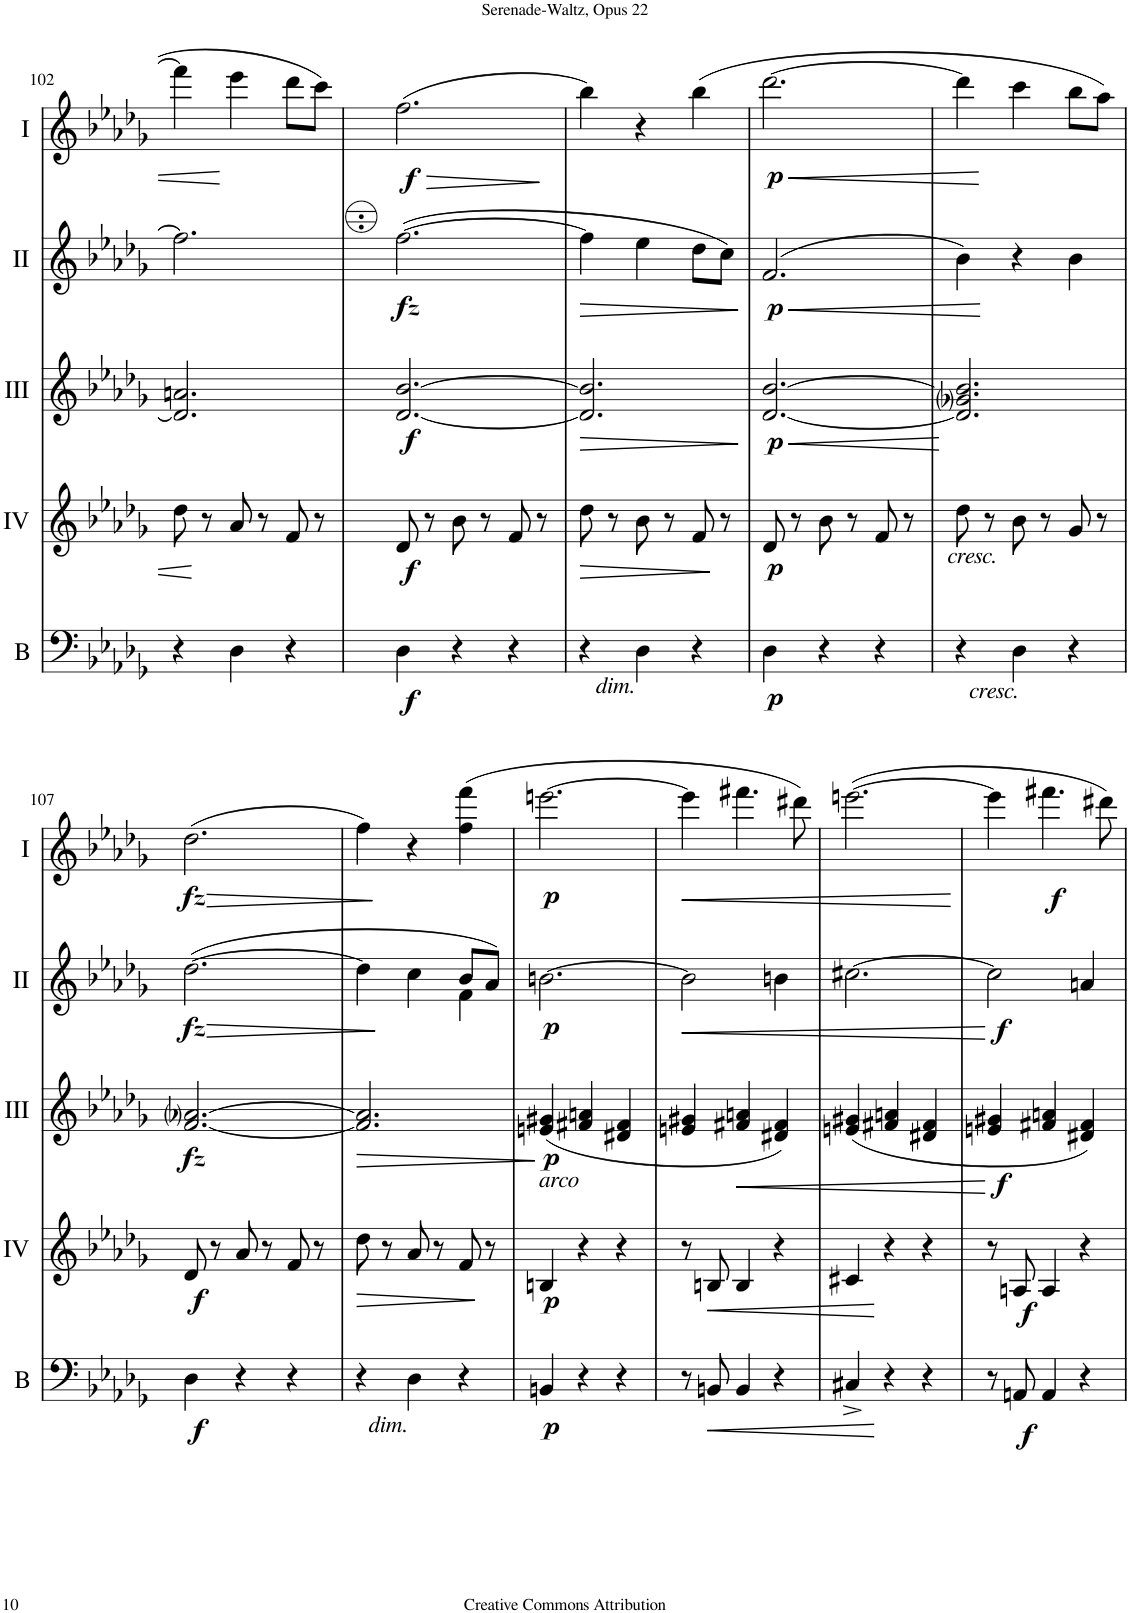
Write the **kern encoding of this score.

**kern	**dynam	**kern	**dynam	**kern	**dynam	**kern	**dynam	**kern	**dynam
*part5	*part5	*part4	*part4	*part3	*part3	*part2	*part2	*part1	*part1
*staff5	*staff5	*staff4	*staff4	*staff3	*staff3	*staff2	*staff2	*staff1	*staff1
*I"Bass	*	*I"Acc. 4	*	*I"Acc. 3	*	*I"Acc. 2	*	*I"Acc. 1	*
*I'B	*	*	*	*	*	*	*	*	*
!!LO:PB:g=z
*clefF4	*	*clefG2	*	*clefG2	*	*clefG2	*	*clefG2	*
*Trd7c12	*	*Trd7c12	*	*Trd7c12	*	*	*	*	*
*k[b-e-a-d-g-]	*	*k[b-e-a-d-g-]	*	*k[b-e-a-d-g-]	*	*k[b-e-a-d-g-]	*	*k[b-e-a-d-g-]	*
*M3/4	*	*M3/4	*	*M3/4	*	*M3/4	*	*M3/4	*
=102	=102	=102	=102	=102	=102	=102	=102	=102	=102
4r	.	8dd-\	.	2.d-/] 2.an/	.	2.ff\]	.	4fff\]	.
.	.	8r	.	.	.	.	.	.	.
4D-\	.	8a-/	.	.	.	.	.	4eee-\	.
.	.	8r	.	.	.	.	.	.	.
4r	.	8f/	.	.	.	.	.	8ddd-\L	.
.	.	8r	.	.	.	.	.	8ccc\J	.
=103	=103	=103	=103	=103	=103	=103	=103	=103	=103
!	!LO:DY:b	!	!LO:DY:b	!	!LO:DY:b	!	!LO:DY:b	!	!LO:HP:b
!	!	!	!	!	!	!	!	!	!LO:DY:n=1:b
4D-\	f	8d-/	f	[2.d-/ [2.b-/	f	([2.ff\	fz	(2.ff\	> f
.	.	8r	.	.	.	.	.	.	.
4r	.	8b-\	.	.	.	.	.	.	.
.	.	8r	.	.	.	.	.	.	.
4r	.	8f/	.	.	.	.	.	.	.
.	.	8r	.	.	.	.	.	.	.
.	.	.	.	.	.	.	.	.	]
=104	=104	=104	=104	=104	=104	=104	=104	=104	=104
!	!	!	!LO:HP:b	!	!LO:HP:b	!	!LO:HP:b	!	!
4r	.	8dd-\	>	2.d-/] 2.b-/]	>	4ff\]	>	4bb-\)	.
.	.	8r	.	.	.	.	.	.	.
!LO:TX:b:i:t=dim.	!	!	!	!	!	!	!	!	!
4D-\	.	8b-\	.	.	.	4ee-\	.	4r	.
.	.	8r	.	.	.	.	.	.	.
4r	.	8f/	.	.	.	8dd-\L	.	(4bb-\	.
.	.	8r	]	.	.	8cc\J)	.	.	.
.	.	.	.	.	]	.	]	.	.
=105	=105	=105	=105	=105	=105	=105	=105	=105	=105
!	!LO:DY:b	!	!LO:DY:b	!	!LO:HP:b	!	!LO:HP:b	!	!LO:HP:b
!	!	!	!	!	!LO:DY:n=1:b	!	!LO:DY:n=1:b	!	!LO:DY:n=1:b
4D-\	p	8d-/	p	[2.d-/ [2.b-/	< p	(2.f/	< p	[2.ddd-\	< p
.	.	8r	.	.	.	.	.	.	.
4r	.	8b-\	.	.	.	.	.	.	.
.	.	8r	.	.	.	.	.	.	.
4r	.	8f/	.	.	.	.	.	.	.
.	.	8r	.	.	.	.	.	.	.
.	.	.	.	.	[	.	.	.	.
=106	=106	=106	=106	=106	=106	=106	=106	=106	=106
!	!	!LO:TX:b:i:t=cresc.	!	!	!	!	!	!	!
4r	.	8dd-\	.	2.d-/] 2.g-i/ 2.b-/]	.	4b-\)	.	4ddd-\]	.
.	.	8r	.	.	.	.	.	.	.
!LO:TX:b:i:t=cresc.	!	!	!	!	!	!	!	!	!
4D-\	.	8b-\	.	.	.	4r	[	4ccc\	[
.	.	8r	.	.	.	.	.	.	.
4r	.	8g-/	.	.	.	4b-\	.	8bb-\L	.
.	.	8r	.	.	.	.	.	8aa-\J)	.
!!LO:LB:g=z
=107	=107	=107	=107	=107	=107	=107	=107	=107	=107
!	!LO:DY:b	!	!LO:DY:b	!	!LO:DY:b	!	!LO:HP:b	!	!LO:HP:b
!	!	!	!	!	!	!	!LO:DY:n=1:b	!	!LO:DY:n=1:b
4D-\	f	8d-/	f	[2.f/ [2.a-i/	fz	([2.dd-\	> fz	(2.dd-\	> fz
.	.	8r	.	.	.	.	.	.	.
4r	.	8a-/	.	.	.	.	.	.	.
.	.	8r	.	.	.	.	.	.	.
4r	.	8f/	.	.	.	.	.	.	.
.	.	8r	.	.	.	.	.	.	.
=108	=108	=108	=108	=108	=108	=108	=108	=108	=108
!	!	!	!LO:HP:b	!	!LO:HP:b	!	!	!	!
*	*	*	*	*	*	*^	*	*	*
4r	.	8dd-\	>	2.f/] 2.a-/]	>	4dd-\]	4ryy	.	4ff\)	.
.	.	8r	.	.	.	.	.	.	.	.
!LO:TX:b:i:t=dim.	!	!	!	!	!	!	!	!	!	!
4D-\	.	8a-/	.	.	.	4cc\	4ryy	]	4r	]
.	.	8r	.	.	.	.	.	.	.	.
4r	.	8f/	.	.	.	8b-/L	4f\	.	(4ff\ 4fff\	.
.	.	8r	]	.	.	8a-/J)	.	.	.	.
*	*	*	*	*	*	*v	*v	*	*	*
.	.	.	.	.	]	.	.	.	.
=109	=109	=109	=109	=109	=109	=109	=109	=109	=109
!	!	!LO:TX:a:i:t=arco	!	!	!	!	!	!	!
!	!LO:DY:b	!	!LO:DY:b	!	!LO:DY:b	!	!LO:DY:b	!	!LO:DY:b
4BBn/	p	4Bn/	p	(4en/ 4g#X/	p	[2.bn\	p	[2.eeen\	p
4r	.	4r	.	4f#X/ 4an/	.	.	.	.	.
4r	.	4r	.	4d#X/ 4f#/	.	.	.	.	.
=110	=110	=110	=110	=110	=110	=110	=110	=110	=110
!	!	!	!	!	!	!	!LO:HP:b	!	!LO:HP:b
8r	.	8r	.	4en/ 4g#X/	.	2b\]	<	4eee\]	<
!	!LO:HP:b	!	!LO:HP:b	!	!	!	!	!	!
8BBn/	<	8Bn/	<	.	.	.	.	.	.
!	!	!	!	!	!LO:HP:b	!	!	!	!
4BB/	.	4B/	.	4f#X/ 4an/	<	.	.	4.fff#X\	.
4r	.	4r	.	4d#X/ 4f#/)	.	4bn\	.	.	.
.	.	.	.	.	.	.	.	8ddd#X\)	.
=111	=111	=111	=111	=111	=111	=111	=111	=111	=111
4C#X^/	.	4c#X/	.	(4en/ 4g#X/	.	[2.cc#X\	.	([2.eeen\	.
4r	[	4r	[	4f#X/ 4an/	.	.	.	.	.
4r	.	4r	.	4d#X/ 4f#/	.	.	.	.	.
.	.	.	.	.	[	.	[	.	[
=112	=112	=112	=112	=112	=112	=112	=112	=112	=112
!	!	!	!	!	!LO:DY:b	!	!LO:DY:b	!	!
8r	.	8r	.	4en/ 4g#X/	f	2cc#\]	f	4eee\]	.
!	!LO:DY:b	!	!LO:DY:b	!	!	!	!	!	!
8AAn/	f	8An/	f	.	.	.	.	.	.
!	!	!	!	!	!	!	!	!	!LO:DY:b
4AA/	.	4A/	.	4f#X/ 4an/	.	.	.	4.fff#X\	f
4r	.	4r	.	4d#X/ 4f#/)	.	4an/	.	.	.
.	.	.	.	.	.	.	.	8ddd#X\)	.
=	=	=	=	=	=	=	=	=	=
*-	*-	*-	*-	*-	*-	*-	*-	*-	*-
